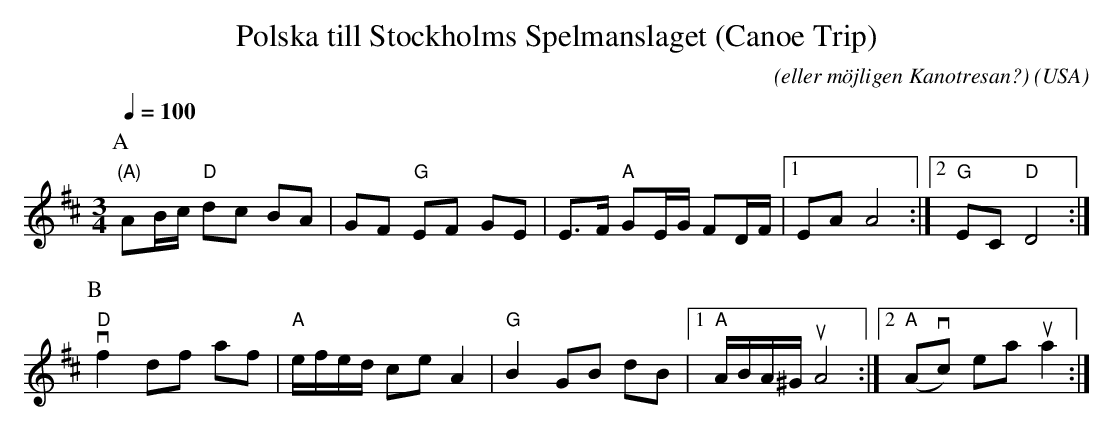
X:1
T:Polska till Stockholms Spelmanslaget (Canoe Trip)
C:(eller m\"ojligen Kanotresan?)
O:USA
M:3/4
L:1/8
Q:1/4=100
K:D
P:A
"(A)"AB/c/ "D"dc BA | GF "G"EF GE | E>F "A"GE/G/ FD/F/ |\
[1 EA A4 :|[2 "G"EC "D"D4 :|
P:B
"D"vf2 df af | "A"e/f/e/d/ ce A2 | "G"B2 GB dB |[1 "A"A/B/A/^G/ uA4 :|[2 "A"(Avc) ea ua2 :|
